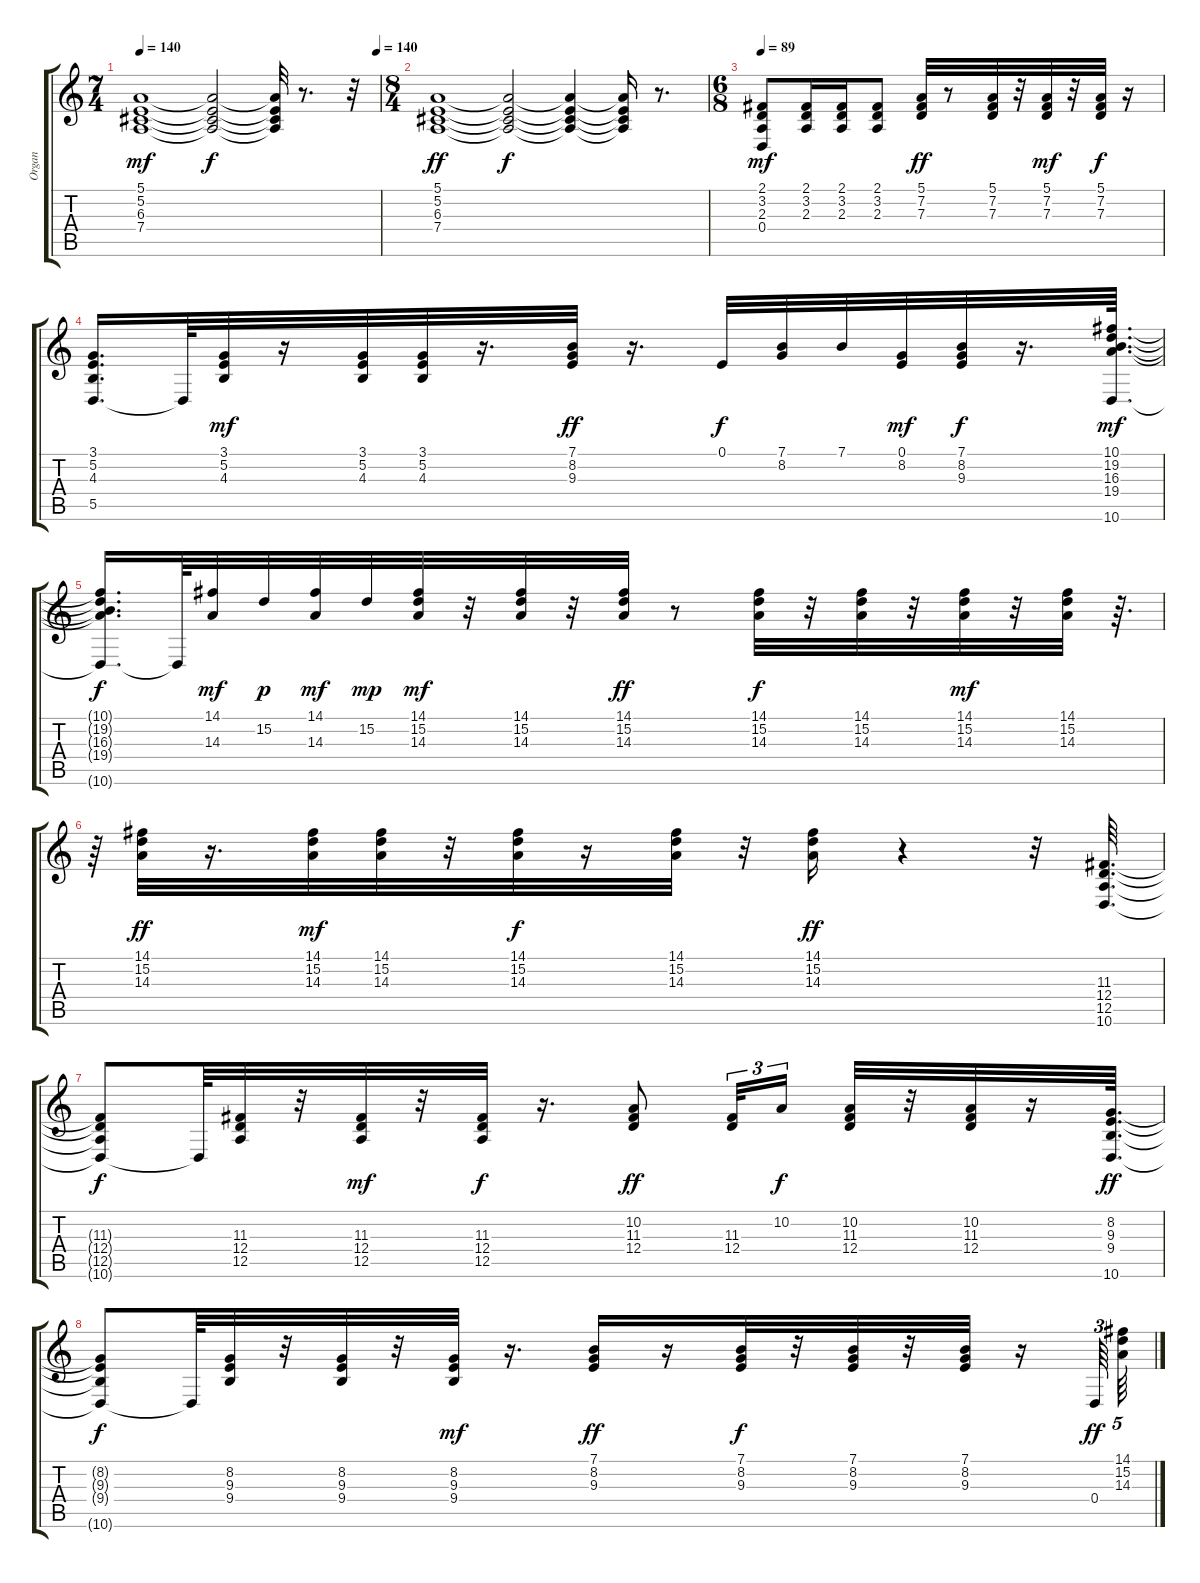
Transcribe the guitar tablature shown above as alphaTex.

\track ("Organ" "Organ") {instrument rockorgan}
\staff {score tabs}
\tuning (E4 B3 G3 D3 A2 E2) {hide}
\ts (7 4)
\tempo 140
\tempo (140 0.9880952380952381)
\clef g2
\ks c
(5.1 5.2 6.3 7.4).1{dy mf} (5.1{t} 5.2{t} 6.3{t} 7.4{t}).2{dy f} (5.1{t} 5.2{t} 6.3{t} 7.4{t}).32 r.8{d} r.32 |
\ts (8 4)
(5.1 5.2 6.3 7.4).1{dy ff} (5.1{t} 5.2{t} 6.3{t} 7.4{t}).2{dy f} (5.1{t} 5.2{t} 6.3{t} 7.4{t}).4 (5.1{t} 5.2{t} 6.3{t} 7.4{t}).16 r.8{d} |
\ts (6 8)
\tempo 89
(2.1 3.2 2.3 0.4).8{dy mf volume 15 instrument honkytonkpiano} (2.1 3.2 2.3).16 (2.1 3.2 2.3).16 (2.1 3.2 2.3).8 (5.1 7.2 7.3).32{dy ff} r.8 (5.1 7.2 7.3).32 r.32 (5.1 7.2 7.3).32{dy mf} r.32 (5.1 7.2 7.3).32{dy f} r.16 |
(3.1 5.2 4.3 5.5).16{d} 5.5{t}.64 (3.1 5.2 4.3).32{dy mf} r.16 (3.1 5.2 4.3).32 (3.1 5.2 4.3).32 r.16{d} (7.1 8.2 9.3).32{dy ff} r.16{d} 0.1.32{dy f} (7.1 8.2).32 7.1.32 (0.1 8.2).32{dy mf} (7.1 8.2 9.3).32{dy f} r.16{d} (10.1 19.2 16.3 19.4 10.6).64{d dy mf} |
(10.1{t} 19.2{t} 16.3{t} 19.4{t} 10.6{t}).16{d dy f} 10.6{t}.64 (14.1 14.3).32{dy mf} 15.2.32{dy p} (14.1 14.3).32{dy mf} 15.2.32{dy mp} (14.1 15.2 14.3).32{dy mf} r.32 (14.1 15.2 14.3).32 r.32 (14.1 15.2 14.3).32{dy ff} r.8 (14.1 15.2 14.3).32{dy f} r.32 (14.1 15.2 14.3).32 r.32 (14.1 15.2 14.3).32{dy mf} r.32 (14.1 15.2 14.3).32 r.64{d} |
r.64 (14.1 15.2 14.3).32{dy ff} r.16{d} (14.1 15.2 14.3).32{dy mf} (14.1 15.2 14.3).32 r.32 (14.1 15.2 14.3).32{dy f} r.16 (14.1 15.2 14.3).32 r.32 (14.1 15.2 14.3).16{dy ff} r.4 r.32 (11.3 12.4 12.5 10.6).64{d} |
(11.3{t} 12.4{t} 12.5{t} 10.6{t}).8{dy f} 10.6{t}.64 (11.3 12.4 12.5).32 r.32 (11.3 12.4 12.5).32{dy mf} r.32 (11.3 12.4 12.5).32{dy f} r.16{d} (10.2 11.3 12.4).8{dy ff} (11.3 12.4).32{tu (3 2)} 10.2.16{tu (3 2) dy f beam splitsecondary} (10.2 11.3 12.4).32 r.32 (10.2 11.3 12.4).32 r.16 (8.2 9.3 9.4 10.6).64{d dy ff} |
(8.2{t} 9.3{t} 9.4{t} 10.6{t}).8{dy f} 10.6{t}.64 (8.2 9.3 9.4).32 r.32 (8.2 9.3 9.4).32 r.32 (8.2 9.3 9.4).32{dy mf} r.16{d} (7.1 8.2 9.3).16{dy ff} r.16 (7.1 8.2 9.3).32{dy f} r.32 (7.1 8.2 9.3).32 r.32 (7.1 8.2 9.3).32 r.16 0.4.64{tu (3 2) dy ff} (14.1 15.2 14.3).64{tu (5 4)}
